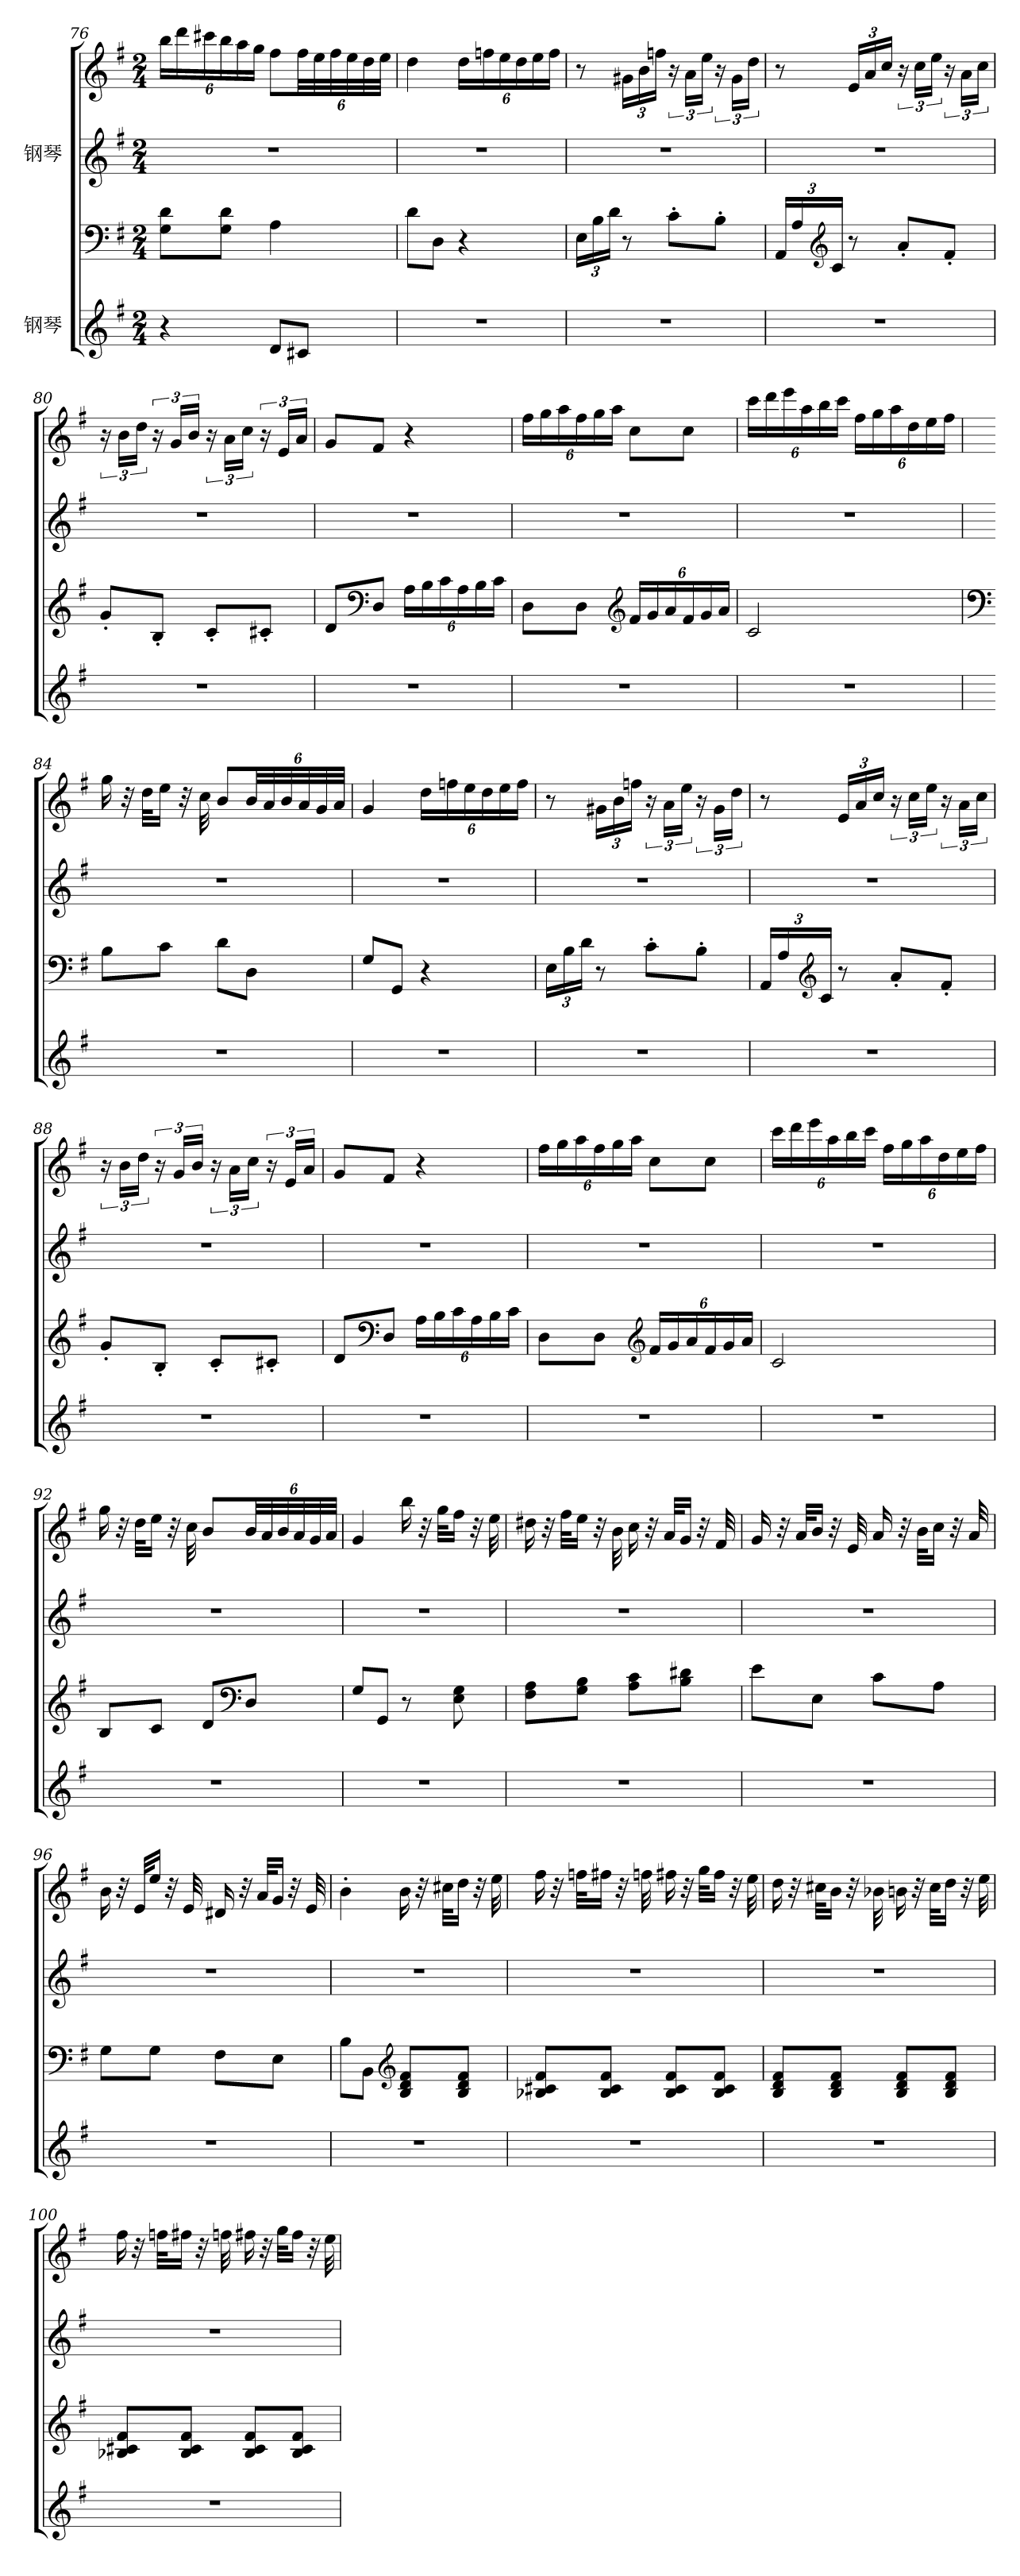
**kern	**kern	**kern	**kern
*part2	*part2	*part1	*part1
*staff4	*staff3	*staff2	*staff1
*I"钢琴	*	*I"钢琴	*
!!LO:LB:g=z
*clefG2	*clefF4	*clefG2	*clefG2
*k[f#]	*k[f#]	*k[f#]	*k[f#]
*M2/4	*M2/4	*M2/4	*M2/4
*	*	*	*Xbrackettup
=76	=76	=76	=76
4r	8G\ 8d\L	2r	24bb\LL
.	.	.	24ddd\
.	.	.	24ccc#X\
.	8G\ 8d\J	.	24bb\
.	.	.	24aa\
.	.	.	24gg\JJ
8d/L	4A\	.	8ff#\L
8c#X/J	.	.	48ff#\LL
.	.	.	48ee\
.	.	.	48ff#\
.	.	.	48ee\
.	.	.	48dd\
.	.	.	48ee\JJJ
=77	=77	=77	=77
2r	8d\L	2r	4dd\
.	8D\J	.	.
.	4r	.	24dd\LL
.	.	.	24ffn\
.	.	.	24ee\
.	.	.	24dd\
.	.	.	24ee\
.	.	.	24ff\JJ
=78	=78	=78	=78
*	*Xbrackettup	*	*
2r	24E\LL	2r	8r
.	24B\	.	.
.	24d\JJ	.	.
.	8r	.	24g#X\LL
.	.	.	24b\
.	.	.	24ffn\JJ
*	*	*	*brackettup
.	8c'\L	.	24r
.	.	.	24a\LL
.	.	.	24ee\JJ
.	8B'\J	.	24r
.	.	.	24g#\LL
.	.	.	24dd\JJ
!!LO:PB:g=z
=79	=79	=79	=79
2r	24AA/LL	2r	8r
.	24A/	.	.
*	*clefG2	*	*
.	24c/JJ	.	.
*	*	*	*Xbrackettup
.	8r	.	24e/LL
.	.	.	24a/
.	.	.	24cc/JJ
*	*	*	*brackettup
.	8a'/L	.	24r
.	.	.	24cc\LL
.	.	.	24ee\JJ
.	8f#'/J	.	24r
.	.	.	24a\LL
.	.	.	24cc\JJ
=80	=80	=80	=80
2r	8g'/L	2r	24r
.	.	.	24b\LL
.	.	.	24dd\JJ
.	8B'/J	.	24r
.	.	.	24g/LL
.	.	.	24b/JJ
.	8c'/L	.	24r
.	.	.	24a\LL
.	.	.	24cc\JJ
.	8c#X'/J	.	24r
.	.	.	24e/LL
.	.	.	24a/JJ
=81	=81	=81	=81
2r	8d/L	2r	8g/L
*	*clefF4	*	*
.	8D/J	.	8f#/J
.	24A\LL	.	4r
.	24B\	.	.
.	24c\	.	.
.	24A\	.	.
.	24B\	.	.
.	24c\JJ	.	.
!!LO:LB:g=z
=82	=82	=82	=82
*	*	*	*Xbrackettup
2r	8D\L	2r	24ff#\LL
.	.	.	24gg\
.	.	.	24aa\
.	8D\J	.	24ff#\
.	.	.	24gg\
.	.	.	24aa\JJ
*	*clefG2	*	*
.	24f#/LL	.	8cc\L
.	24g/	.	.
.	24a/	.	.
.	24f#/	.	8cc\J
.	24g/	.	.
.	24a/JJ	.	.
=83	=83	=83	=83
2r	2c/	2r	24ccc\LL
.	.	.	24ddd\
.	.	.	24eee\
.	.	.	24aa\
.	.	.	24bb\
.	.	.	24ccc\JJ
.	.	.	24ff#\LL
.	.	.	24gg\
.	.	.	24aa\
.	.	.	24dd\
.	.	.	24ee\
.	.	.	24ff#\JJ
=84	=84	=84	=84
*	*clefF4	*	*
2r	8B\L	2r	16gg\
.	.	.	32r
.	.	.	32dd\KLL
.	8c\J	.	16ee\JJ
.	.	.	32r
.	.	.	32cc\
.	8d\L	.	8b/L
.	8D\J	.	48b/LL
.	.	.	48a/
.	.	.	48b/
.	.	.	48a/
.	.	.	48g/
.	.	.	48a/JJJ
!!LO:LB:g=z
=85	=85	=85	=85
2r	8G/L	2r	4g/
.	8GG/J	.	.
.	4r	.	24dd\LL
.	.	.	24ffn\
.	.	.	24ee\
.	.	.	24dd\
.	.	.	24ee\
.	.	.	24ff\JJ
=86	=86	=86	=86
2r	24E\LL	2r	8r
.	24B\	.	.
.	24d\JJ	.	.
.	8r	.	24g#X\LL
.	.	.	24b\
.	.	.	24ffn\JJ
*	*	*	*brackettup
.	8c'\L	.	24r
.	.	.	24a\LL
.	.	.	24ee\JJ
.	8B'\J	.	24r
.	.	.	24g#\LL
.	.	.	24dd\JJ
=87	=87	=87	=87
2r	24AA/LL	2r	8r
.	24A/	.	.
*	*clefG2	*	*
.	24c/JJ	.	.
*	*	*	*Xbrackettup
.	8r	.	24e/LL
.	.	.	24a/
.	.	.	24cc/JJ
*	*	*	*brackettup
.	8a'/L	.	24r
.	.	.	24cc\LL
.	.	.	24ee\JJ
.	8f#'/J	.	24r
.	.	.	24a\LL
.	.	.	24cc\JJ
!!LO:PB:g=z
=88	=88	=88	=88
2r	8g'/L	2r	24r
.	.	.	24b\LL
.	.	.	24dd\JJ
.	8B'/J	.	24r
.	.	.	24g/LL
.	.	.	24b/JJ
.	8c'/L	.	24r
.	.	.	24a\LL
.	.	.	24cc\JJ
.	8c#X'/J	.	24r
.	.	.	24e/LL
.	.	.	24a/JJ
=89	=89	=89	=89
2r	8d/L	2r	8g/L
*	*clefF4	*	*
.	8D/J	.	8f#/J
.	24A\LL	.	4r
.	24B\	.	.
.	24c\	.	.
.	24A\	.	.
.	24B\	.	.
.	24c\JJ	.	.
=90	=90	=90	=90
*	*	*	*Xbrackettup
2r	8D\L	2r	24ff#\LL
.	.	.	24gg\
.	.	.	24aa\
.	8D\J	.	24ff#\
.	.	.	24gg\
.	.	.	24aa\JJ
*	*clefG2	*	*
.	24f#/LL	.	8cc\L
.	24g/	.	.
.	24a/	.	.
.	24f#/	.	8cc\J
.	24g/	.	.
.	24a/JJ	.	.
!!LO:LB:g=z
=91	=91	=91	=91
2r	2c/	2r	24ccc\LL
.	.	.	24ddd\
.	.	.	24eee\
.	.	.	24aa\
.	.	.	24bb\
.	.	.	24ccc\JJ
.	.	.	24ff#\LL
.	.	.	24gg\
.	.	.	24aa\
.	.	.	24dd\
.	.	.	24ee\
.	.	.	24ff#\JJ
=92	=92	=92	=92
2r	8B/L	2r	16gg\
.	.	.	32r
.	.	.	32dd\KLL
.	8c/J	.	16ee\JJ
.	.	.	32r
.	.	.	32cc\
.	8d/L	.	8b/L
*	*clefF4	*	*
.	8D/J	.	48b/LL
.	.	.	48a/
.	.	.	48b/
.	.	.	48a/
.	.	.	48g/
.	.	.	48a/JJJ
=93	=93	=93	=93
2r	8G/L	2r	4g/
.	8GG/J	.	.
.	8r	.	16bb\
.	.	.	32r
.	.	.	32gg\KLL
.	8E\ 8G\	.	16ff#\JJ
.	.	.	32r
.	.	.	32ee\
!!LO:LB:g=z
=94	=94	=94	=94
2r	8F#\ 8A\L	2r	16dd#X\
.	.	.	32r
.	.	.	32ff#\KLL
.	8G\ 8B\J	.	16ee\JJ
.	.	.	32r
.	.	.	32b\
.	8A\ 8c\L	.	16cc\
.	.	.	32r
.	.	.	32a/KLL
.	8B\ 8d#X\J	.	16g/JJ
.	.	.	32r
.	.	.	32f#/
=95	=95	=95	=95
2r	8e\L	2r	16g/
.	.	.	32r
.	.	.	32a/KLL
.	8E\J	.	16b/JJ
.	.	.	32r
.	.	.	32e/
.	8c\L	.	16a/
.	.	.	32r
.	.	.	32b\KLL
.	8A\J	.	16cc\JJ
.	.	.	32r
.	.	.	32a/
=96	=96	=96	=96
2r	8G\L	2r	16b\
.	.	.	32r
.	.	.	32e/KLL
.	8G\J	.	16ee/JJ
.	.	.	32r
.	.	.	32e/
.	8F#\L	.	16d#X/
.	.	.	32r
.	.	.	32a/KLL
.	8E\J	.	16g/JJ
.	.	.	32r
.	.	.	32e/
!!LO:PB:g=z
=97	=97	=97	=97
2r	8B\L	2r	4b'\
.	8BB\J	.	.
*	*clefG2	*	*
.	8B/ 8d/ 8f#/L	.	16b\
.	.	.	32r
.	.	.	32cc#X\KLL
.	8B/ 8d/ 8f#/J	.	16dd\JJ
.	.	.	32r
.	.	.	32ee\
=98	=98	=98	=98
2r	8B-X/ 8c#X/ 8f#/L	2r	16ff#\
.	.	.	32r
.	.	.	32ffn\KLL
.	8B-/ 8c#/ 8f#/J	.	16ff#X\JJ
.	.	.	32r
.	.	.	32ffn\
.	8B-/ 8c#/ 8f#/L	.	16ff#X\
.	.	.	32r
.	.	.	32gg\KLL
.	8B-/ 8c#/ 8f#/J	.	16ff#\JJ
.	.	.	32r
.	.	.	32ee\
=99	=99	=99	=99
2r	8B/ 8d/ 8f#/L	2r	16dd\
.	.	.	32r
.	.	.	32cc#X\KLL
.	8B/ 8d/ 8f#/J	.	16b\JJ
.	.	.	32r
.	.	.	32b-X\
.	8B/ 8d/ 8f#/L	.	16bn\
.	.	.	32r
.	.	.	32cc#\KLL
.	8B/ 8d/ 8f#/J	.	16dd\JJ
.	.	.	32r
.	.	.	32ee\
!!LO:LB:g=z
=100	=100	=100	=100
2r	8B-X/ 8c#X/ 8f#/L	2r	16ff#\
.	.	.	32r
.	.	.	32ffn\KLL
.	8B-/ 8c#/ 8f#/J	.	16ff#X\JJ
.	.	.	32r
.	.	.	32ffn\
.	8B-/ 8c#/ 8f#/L	.	16ff#X\
.	.	.	32r
.	.	.	32gg\KLL
.	8B-/ 8c#/ 8f#/J	.	16ff#\JJ
.	.	.	32r
.	.	.	32ee\
=	=	=	=
*-	*-	*-	*-
